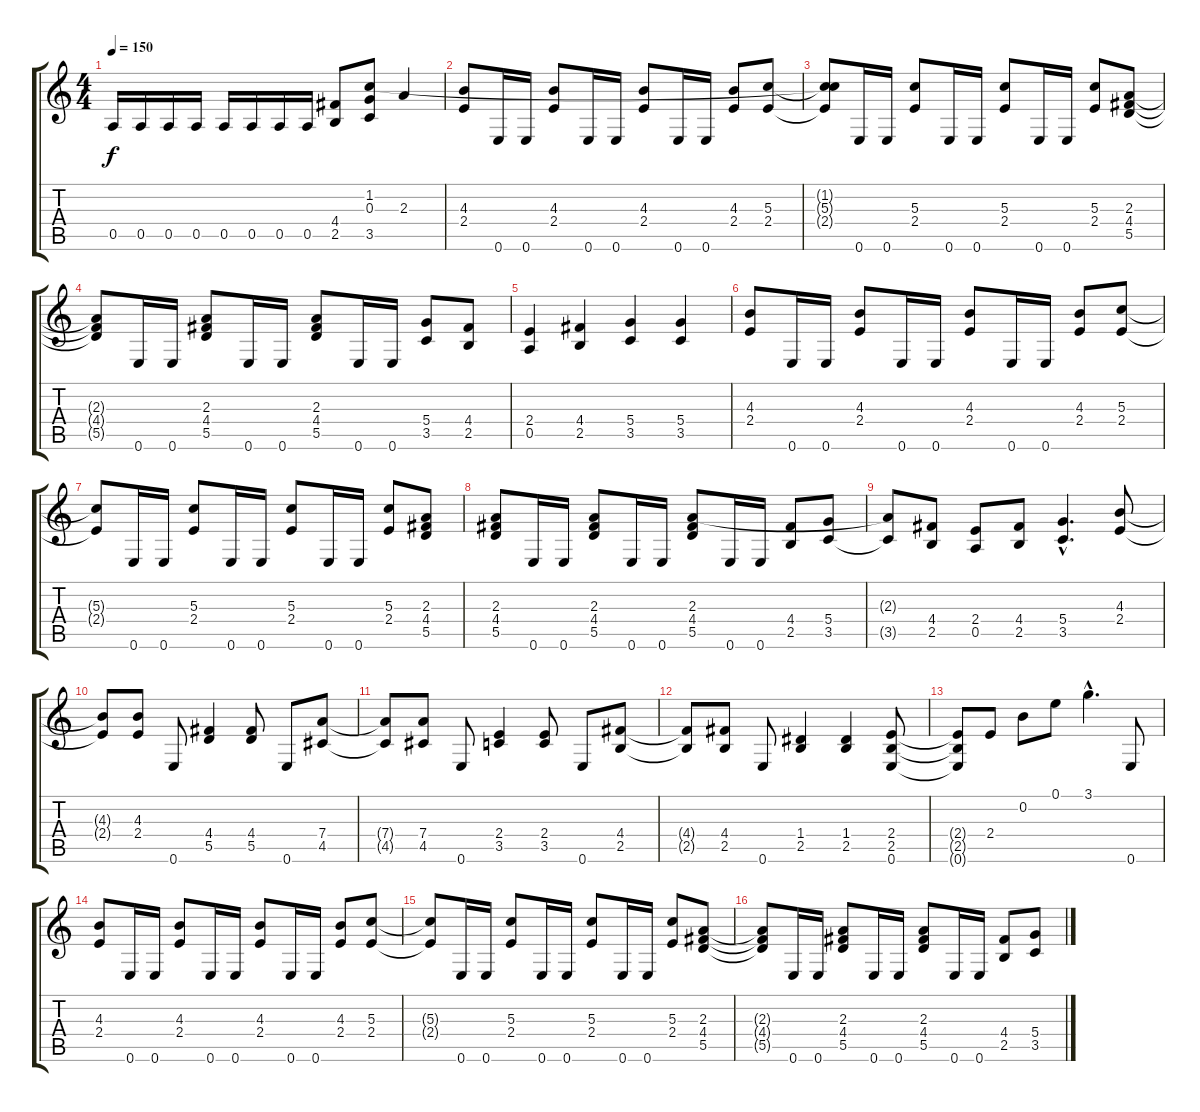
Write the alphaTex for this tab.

\track "" {instrument distortionguitar}
\staff {score tabs}
\tuning (E4 B3 G3 D3 A2 E2) {hide}
\ts (4 4)
\tempo 150
\clef g2
\ks c
0.5.16{dy f} 0.5.16 0.5.16 0.5.16 0.5.16 0.5.16 0.5.16 0.5.16 (4.4 2.5).8 (1.2 0.3 3.5).8 2.3.4 |
(4.3 2.4).8 0.6.16 0.6.16 (4.3 2.4).8 0.6.16 0.6.16 (4.3 2.4).8 0.6.16 0.6.16 (4.3 2.4).8 (5.3 2.4).8 |
(1.2{t} 5.3{t} 2.4{t}).8 0.6.16 0.6.16 (5.3 2.4).8 0.6.16 0.6.16 (5.3 2.4).8 0.6.16 0.6.16 (5.3 2.4).8 (2.3 4.4 5.5).8 |
(2.3{t} 4.4{t} 5.5{t}).8 0.6.16 0.6.16 (2.3 4.4 5.5).8 0.6.16 0.6.16 (2.3 4.4 5.5).8 0.6.16 0.6.16 (5.4 3.5).8 (4.4 2.5).8 |
(2.4 0.5).4 (4.4 2.5).4 (5.4 3.5).4 (5.4 3.5).4 |
(4.3 2.4).8 0.6.16 0.6.16 (4.3 2.4).8 0.6.16 0.6.16 (4.3 2.4).8 0.6.16 0.6.16 (4.3 2.4).8 (5.3 2.4).8 |
(5.3{t} 2.4{t}).8 0.6.16 0.6.16 (5.3 2.4).8 0.6.16 0.6.16 (5.3 2.4).8 0.6.16 0.6.16 (5.3 2.4).8 (2.3 4.4 5.5).8 |
(2.3 4.4 5.5).8 0.6.16 0.6.16 (2.3 4.4 5.5).8 0.6.16 0.6.16 (2.3 4.4 5.5).8 0.6.16 0.6.16 (4.4 2.5).8 (5.4 3.5).8 |
(2.3{t} 3.5{t}).8 (4.4 2.5).8 (2.4 0.5).8 (4.4 2.5).8 (5.4{hac} 3.5{hac}).4{d} (4.3 2.4).8 |
(4.3{t} 2.4{t}).8 (4.3 2.4).8 0.6.8 (4.4 5.5).4 (4.4 5.5).8 0.6.8 (7.4 4.5).8 |
(7.4{t} 4.5{t}).8 (7.4 4.5).8 0.6.8 (2.4 3.5).4 (2.4 3.5).8 0.6.8 (4.4 2.5).8 |
(4.4{t} 2.5{t}).8 (4.4 2.5).8 0.6.8 (1.4 2.5).4 (1.4 2.5).4 (2.4 2.5 0.6).8 |
(2.4{t} 2.5{t} 0.6{t}).8 2.4.8 0.2.8 0.1.8 3.1{hac}.4{d} 0.6.8 |
(4.3 2.4).8 0.6.16 0.6.16 (4.3 2.4).8 0.6.16 0.6.16 (4.3 2.4).8 0.6.16 0.6.16 (4.3 2.4).8 (5.3 2.4).8 |
(5.3{t} 2.4{t}).8 0.6.16 0.6.16 (5.3 2.4).8 0.6.16 0.6.16 (5.3 2.4).8 0.6.16 0.6.16 (5.3 2.4).8 (2.3 4.4 5.5).8 |
(2.3{t} 4.4{t} 5.5{t}).8 0.6.16 0.6.16 (2.3 4.4 5.5).8 0.6.16 0.6.16 (2.3 4.4 5.5).8 0.6.16 0.6.16 (4.4 2.5).8 (5.4 3.5).8
